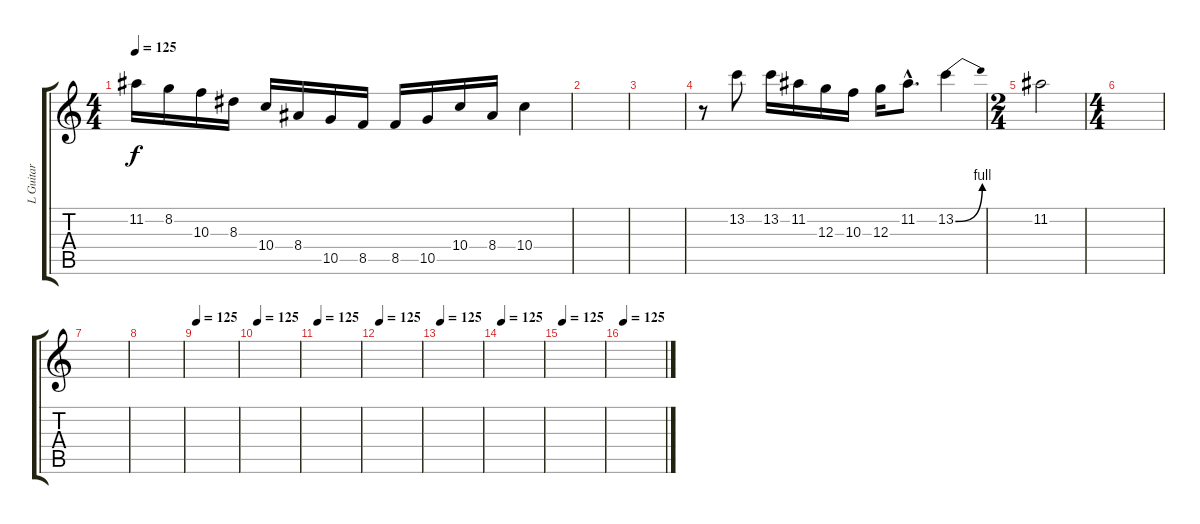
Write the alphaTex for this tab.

\track ("L Guitar" "L Guitar") {instrument acousticguitarsteel}
\staff {score tabs}
\tuning (E4 B3 G3 D3 A2 E2) {hide}
\ts (4 4)
\tempo 125
\clef g2
\ks c
11.2.16{dy f} 8.2.16 10.3.16 8.3.16 10.4.16 8.4.16 10.5.16 8.5.16 8.5.16 10.5.16 10.4.16 8.4.16 10.4.4 |
|
|
r.8 13.2.8 13.2.16 11.2.16 12.3.16 10.3.16 12.3.16 11.2{hac}.8{d} 13.2{be (bend 0 0 60 4)}.4 |
\ts (2 4)
11.2.2 |
\ts (4 4)
|
|
|
\tempo 125
|
\tempo 125
|
\tempo 125
|
\tempo 125
|
\tempo 125
|
\tempo 125
|
\tempo 125
|
\tempo 125
